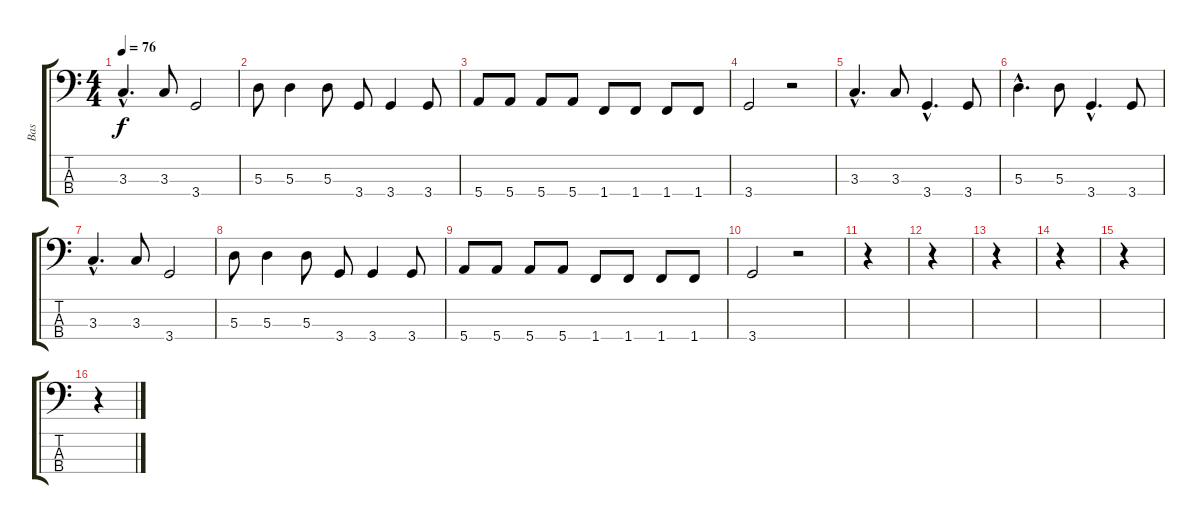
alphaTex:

\track ("Bas" "Bas") {instrument electricbassfinger}
\staff {score tabs}
\tuning (G2 D2 A1 E1) {hide}
\ts (4 4)
\tempo 76
\clef f4
\ks c
3.3{hac}.4{d dy f} 3.3.8 3.4.2 |
5.3.8 5.3.4 5.3.8 3.4.8 3.4.4 3.4.8 |
5.4.8 5.4.8 5.4.8 5.4.8 1.4.8 1.4.8 1.4.8 1.4.8 |
3.4.2 r.2 |
3.3{hac}.4{d} 3.3.8 3.4{hac}.4{d} 3.4.8 |
5.3{hac}.4{d} 5.3.8 3.4{hac}.4{d} 3.4.8 |
3.3{hac}.4{d} 3.3.8 3.4.2 |
5.3.8 5.3.4 5.3.8 3.4.8 3.4.4 3.4.8 |
5.4.8 5.4.8 5.4.8 5.4.8 1.4.8 1.4.8 1.4.8 1.4.8 |
3.4.2 r.2 |
r.4 |
r.4 |
r.4 |
r.4 |
r.4 |
r.4
